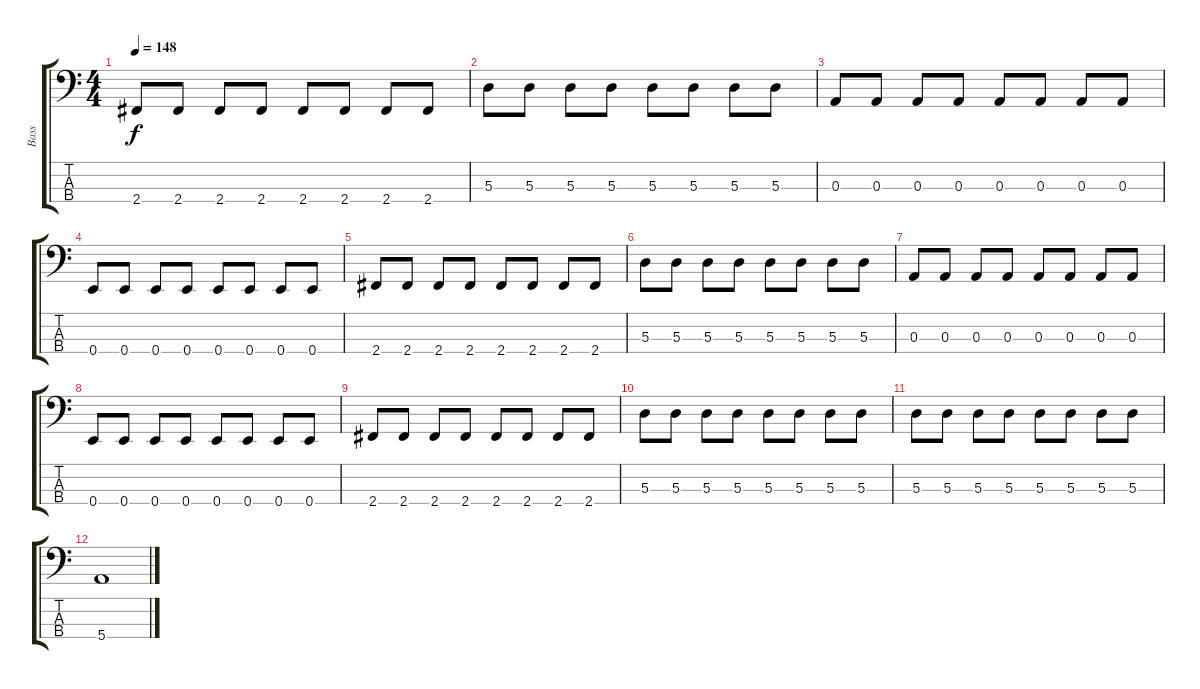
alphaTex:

\track ("Bass" "Bass") {instrument electricbassfinger}
\staff {score tabs}
\tuning (G2 D2 A1 E1) {hide}
\ts (4 4)
\tempo 148
\clef f4
\ks c
2.4.8{dy f} 2.4.8 2.4.8 2.4.8 2.4.8 2.4.8 2.4.8 2.4.8 |
5.3.8 5.3.8 5.3.8 5.3.8 5.3.8 5.3.8 5.3.8 5.3.8 |
0.3.8 0.3.8 0.3.8 0.3.8 0.3.8 0.3.8 0.3.8 0.3.8 |
0.4.8 0.4.8 0.4.8 0.4.8 0.4.8 0.4.8 0.4.8 0.4.8 |
2.4.8 2.4.8 2.4.8 2.4.8 2.4.8 2.4.8 2.4.8 2.4.8 |
5.3.8 5.3.8 5.3.8 5.3.8 5.3.8 5.3.8 5.3.8 5.3.8 |
0.3.8 0.3.8 0.3.8 0.3.8 0.3.8 0.3.8 0.3.8 0.3.8 |
0.4.8 0.4.8 0.4.8 0.4.8 0.4.8 0.4.8 0.4.8 0.4.8 |
2.4.8 2.4.8 2.4.8 2.4.8 2.4.8 2.4.8 2.4.8 2.4.8 |
5.3.8 5.3.8 5.3.8 5.3.8 5.3.8 5.3.8 5.3.8 5.3.8 |
5.3.8 5.3.8 5.3.8 5.3.8 5.3.8 5.3.8 5.3.8 5.3.8 |
5.4.1
